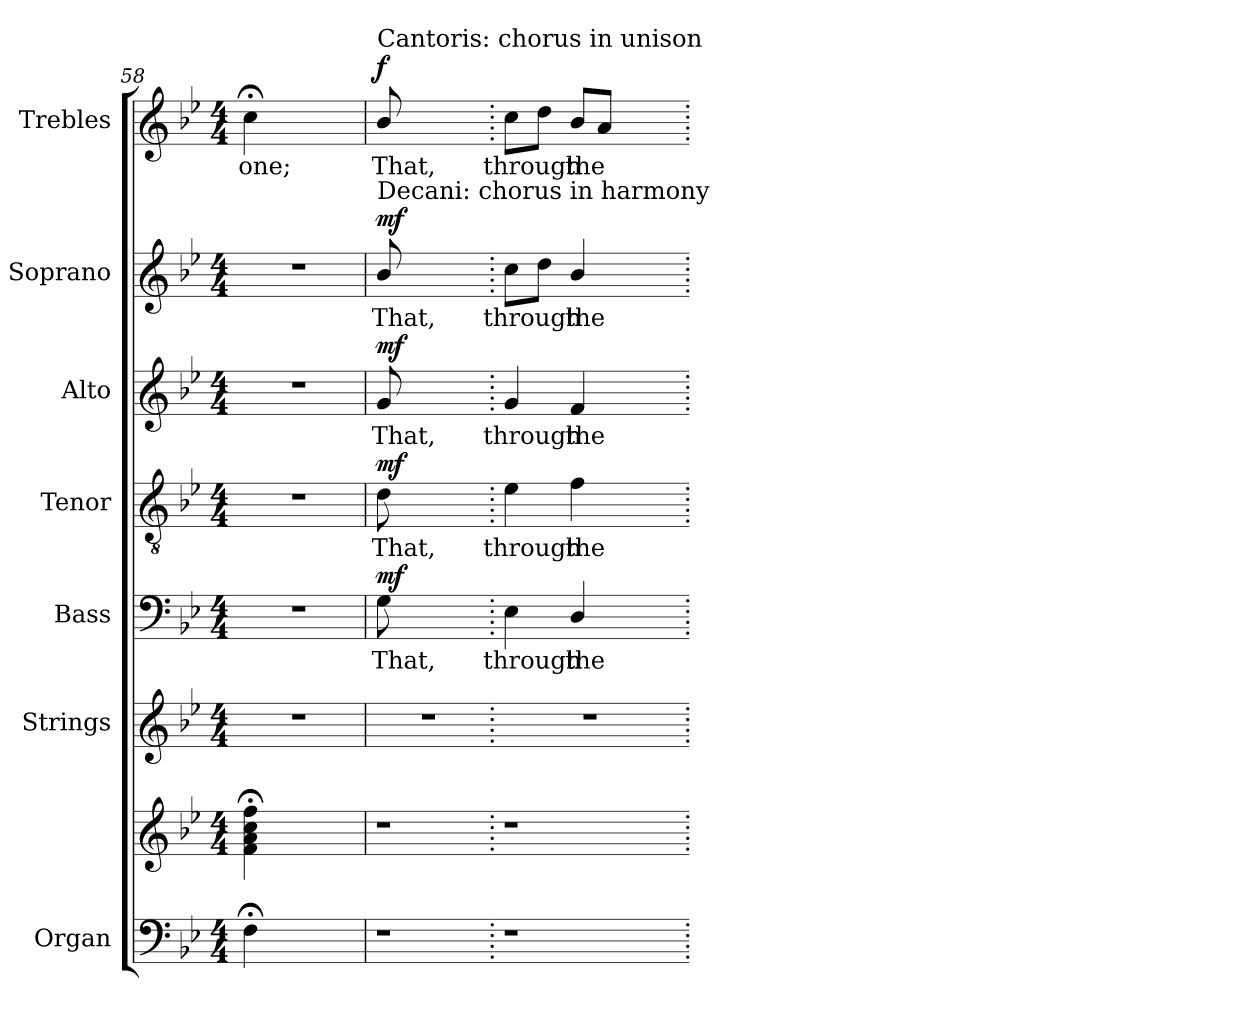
**kern	**kern	**kern	**kern	**text	**dynam	**kern	**text	**dynam	**kern	**text	**dynam	**kern	**text	**dynam	**kern	**text	**dynam
*part7	*part7	*part6	*part5	*part5	*part5	*part4	*part4	*part4	*part3	*part3	*part3	*part2	*part2	*part2	*part1	*part1	*part1
*staff8	*staff7	*staff6	*staff5	*staff5	*staff5	*staff4	*staff4	*staff4	*staff3	*staff3	*staff3	*staff2	*staff2	*staff2	*staff1	*staff1	*staff1
*I"Organ	*	*I"Strings	*I"Bass	*	*	*I"Tenor	*	*	*I"Alto	*	*	*I"Soprano	*	*	*I"Trebles	*	*
*I'Org.	*	*I'Strings	*I'B.	*	*	*I'T.	*	*	*I'A.	*	*	*I'S.	*	*	*	*	*
*clefF4	*clefG2	*clefG2	*clefF4	*	*	*clefGv2	*	*	*clefG2	*	*	*clefG2	*	*	*clefG2	*	*
*	*	*	*	*	*	*ITrd7c12	*	*	*	*	*	*	*	*	*	*	*
*k[b-e-]	*k[b-e-]	*k[b-e-]	*k[b-e-]	*	*	*k[b-e-]	*	*	*k[b-e-]	*	*	*k[b-e-]	*	*	*k[b-e-]	*	*
*B-:	*B-:	*B-:	*B-:	*	*	*B-:	*	*	*B-:	*	*	*B-:	*	*	*B-:	*	*
*M4/4	*M4/4	*M4/4	*M4/4	*	*	*M4/4	*	*	*M4/4	*	*	*M4/4	*	*	*M4/4	*	*
=58	=58	=58	=58	=58	=58	=58	=58	=58	=58	=58	=58	=58	=58	=58	=58	=58	=58
!	!	!LO:N:vis=1	!LO:N:vis=1	!	!	!LO:N:vis=1	!	!	!LO:N:vis=1	!	!	!LO:N:vis=1	!	!	!	!	!
!	!	!	!	!	!	!	!	!	!	!	!	!	!	!	!	!LO:LY:b:color=#000000	!
4F;i\	4fi\; 4ai; 4cci; 4ffi;	1r	1r	.	.	1r	.	.	1r	.	.	1r	.	.	4cc;i\	one;	.
2.ryy	2.ryy	.	.	.	.	.	.	.	.	.	.	.	.	.	2.ryy	.	.
!!LO:PB:g=z
=59	=59	=59	=59	=59	=59	=59	=59	=59	=59	=59	=59	=59	=59	=59	=59	=59	=59
!LO:N:vis=1	!LO:N:vis=1	!LO:N:vis=1	!	!	!	!	!	!	!	!	!	!	!	!	!	!	!
!	!	!	!	!LO:LY:b:color=#000000	!	!	!	!	!	!	!	!	!	!	!	!	!
!	!	!	!	!	!	!	!LO:LY:b:color=#000000	!	!	!	!	!	!	!	!	!	!
!	!	!	!	!	!	!	!	!	!	!LO:LY:b:color=#000000	!	!	!	!	!	!	!
!	!	!	!	!	!	!	!	!	!	!	!	!	!LO:LY:b:color=#000000	!	!	!	!
!	!	!	!	!	!	!	!	!	!	!	!	!	!	!	!LO:TX:a:t=Cantoris&colon; chorus in unison	!	!
!	!	!	!	!	!	!	!	!	!	!	!	!LO:TX:a:t=Decani&colon; chorus in harmony	!	!	!	!	!
!	!	!	!	!	!	!	!	!	!	!	!	!	!	!	!	!LO:LY:b:color=#000000	!
8r	8r	1r	8Gi\	That,	mf	8Di\	That,	mf	8gi/	That,	mf	8b-i/	That,	mf	8b-i/	That,	f
2..ryy	2..ryy	.	2..ryy	.	.	2..ryy	.	.	2..ryy	.	.	2..ryy	.	.	2..ryy	.	.
=60.	=60.	=60.	=60.	=60.	=60.	=60.	=60.	=60.	=60.	=60.	=60.	=60.	=60.	=60.	=60.	=60.	=60.
!LO:N:vis=1	!LO:N:vis=1	!LO:N:vis=1	!	!	!	!	!	!	!	!	!	!	!	!	!	!	!
!	!	!	!	!LO:LY:b:color=#000000	!	!	!	!	!	!	!	!	!	!	!	!	!
!	!	!	!	!	!	!	!LO:LY:b:color=#000000	!	!	!	!	!	!	!	!	!	!
!	!	!	!	!	!	!	!	!	!	!LO:LY:b:color=#000000	!	!	!	!	!	!	!
!	!	!	!	!	!	!	!	!	!	!	!	!	!LO:LY:b:color=#000000	!	!	!	!
!	!	!	!	!	!	!	!	!	!	!	!	!	!	!	!	!LO:LY:b:color=#000000	!
2r	2r	1r	4E-i\	through	.	4E-i\	through	.	4gi/	through	.	8cci\L	through	.	8cci\L	through	.
.	.	.	.	.	.	.	.	.	.	.	.	8ddi\J	.	.	8ddi\J	.	.
!	!	!	!	!LO:LY:b:color=#000000	!	!	!	!	!	!	!	!	!	!	!	!	!
!	!	!	!	!	!	!	!LO:LY:b:color=#000000	!	!	!	!	!	!	!	!	!	!
!	!	!	!	!	!	!	!	!	!	!LO:LY:b:color=#000000	!	!	!	!	!	!	!
!	!	!	!	!	!	!	!	!	!	!	!	!	!LO:LY:b:color=#000000	!	!	!	!
!	!	!	!	!	!	!	!	!	!	!	!	!	!	!	!	!LO:LY:b:color=#000000	!
.	.	.	4Di/	the	.	4Fi\	the	.	4fi/	the	.	4b-i/	the	.	8b-i/L	the	.
.	.	.	.	.	.	.	.	.	.	.	.	.	.	.	8ai/J	.	.
2ryy	2ryy	.	2ryy	.	.	2ryy	.	.	2ryy	.	.	2ryy	.	.	2ryy	.	.
=.	=.	=.	=.	=.	=.	=.	=.	=.	=.	=.	=.	=.	=.	=.	=.	=.	=.
*-	*-	*-	*-	*-	*-	*-	*-	*-	*-	*-	*-	*-	*-	*-	*-	*-	*-
